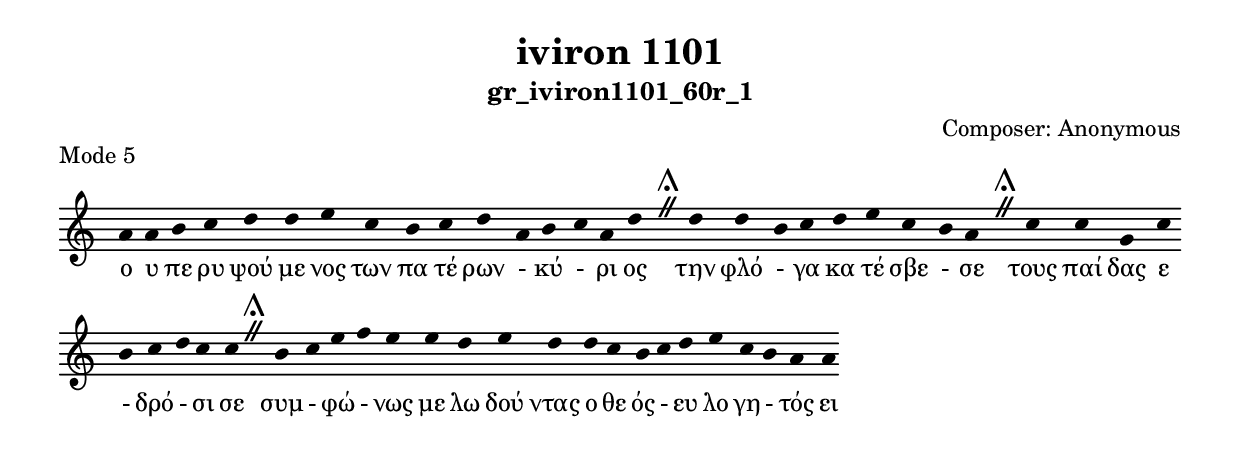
\include "gregorian.ly"

	\header {
 	  title = "iviron 1101"
	  subtitle = "gr_iviron1101_60r_1"
	  composer = "Composer: Αnonymous"
	  piece = "Mode 5"
	}

	chant = {
	  a'4 a'4 b'4 c''4 d''4 d''4 e''4 c''4 b'4 c''4 d''4 a'4 b'4 c''4 a'4 d''4 \divisioMaior
 d''4 d''4 b'4 c''4 d''4 e''4 c''4 b'4 a'4 \divisioMaior
 c''4 c''4 g'4 c''4 b'4 c''4 d''4 c''4 c''4 \divisioMaior
 b'4 c''4 e''4 f''4 e''4 e''4 d''4 e''4 d''4 d''4 c''4 b'4 c''4 d''4 e''4 c''4 b'4 a'4 a'4\finalis
	}

	verba = \lyricmode {ο υ πε ρυ ψού με νος των πα τέ ρων - κύ - ρι ος 
την φλό - γα κα τέ σβε - σε 
τους παί δας ε - δρό - σι σε 
συμ - φώ - νως με λω δού ντας ο θε ός - ευ λο γη - τός ει 
	}


	\score {
	  \new Staff <<
	  \new Voice = "melody" \chant
	  \new Lyrics = "one" \lyricsto melody \verba
	  >>
	  \layout {
	    \context {
	      \Staff
	      \remove "Time_signature_engraver"
	      \remove "Bar_engraver"
	    }
	    \context {
	      \Voice
	      \remove "Stem_engraver"
	    }
	  }
	}